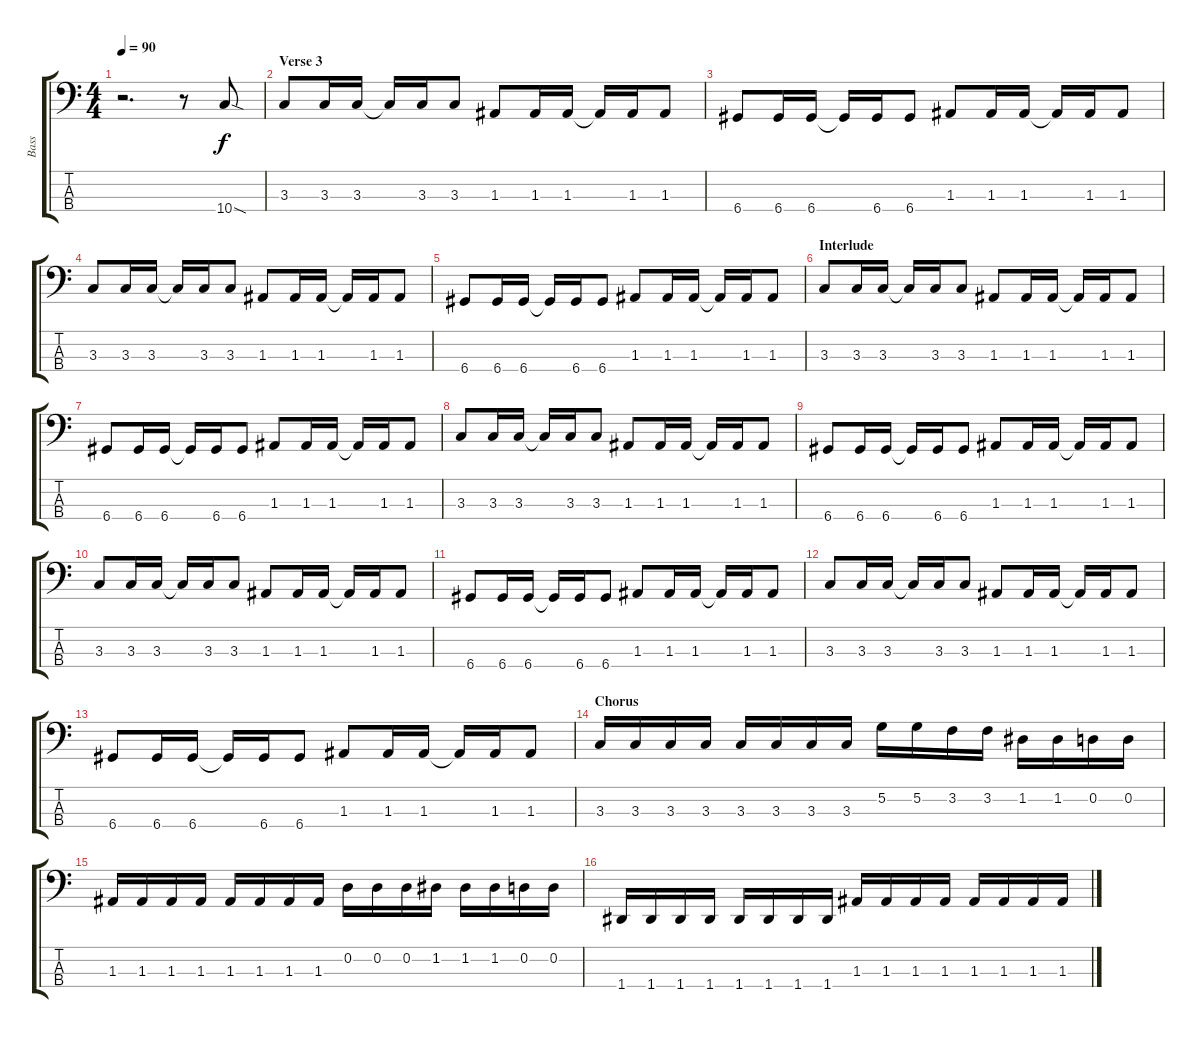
\track ("Bass" "Bass") {instrument electricbasspick}
\staff {score tabs}
\tuning (G2 D2 A1 D1) {hide}
\ts (4 4)
\tempo 90
\clef f4
\ks c
r.2{d dy f} r.8 10.4{sod}.8 |
\section ("" "Verse 3")
3.3.8 3.3.16 3.3.16 3.3{t}.16 3.3.16 3.3.8 1.3.8 1.3.16 1.3.16 1.3{t}.16 1.3.16 1.3.8 |
6.4.8 6.4.16 6.4.16 6.4{t}.16 6.4.16 6.4.8 1.3.8 1.3.16 1.3.16 1.3{t}.16 1.3.16 1.3.8 |
3.3.8 3.3.16 3.3.16 3.3{t}.16 3.3.16 3.3.8 1.3.8 1.3.16 1.3.16 1.3{t}.16 1.3.16 1.3.8 |
6.4.8 6.4.16 6.4.16 6.4{t}.16 6.4.16 6.4.8 1.3.8 1.3.16 1.3.16 1.3{t}.16 1.3.16 1.3.8 |
\section ("" "Interlude")
3.3.8 3.3.16 3.3.16 3.3{t}.16 3.3.16 3.3.8 1.3.8 1.3.16 1.3.16 1.3{t}.16 1.3.16 1.3.8 |
6.4.8 6.4.16 6.4.16 6.4{t}.16 6.4.16 6.4.8 1.3.8 1.3.16 1.3.16 1.3{t}.16 1.3.16 1.3.8 |
3.3.8 3.3.16 3.3.16 3.3{t}.16 3.3.16 3.3.8 1.3.8 1.3.16 1.3.16 1.3{t}.16 1.3.16 1.3.8 |
6.4.8 6.4.16 6.4.16 6.4{t}.16 6.4.16 6.4.8 1.3.8 1.3.16 1.3.16 1.3{t}.16 1.3.16 1.3.8 |
3.3.8 3.3.16 3.3.16 3.3{t}.16 3.3.16 3.3.8 1.3.8 1.3.16 1.3.16 1.3{t}.16 1.3.16 1.3.8 |
6.4.8 6.4.16 6.4.16 6.4{t}.16 6.4.16 6.4.8 1.3.8 1.3.16 1.3.16 1.3{t}.16 1.3.16 1.3.8 |
3.3.8 3.3.16 3.3.16 3.3{t}.16 3.3.16 3.3.8 1.3.8 1.3.16 1.3.16 1.3{t}.16 1.3.16 1.3.8 |
6.4.8 6.4.16 6.4.16 6.4{t}.16 6.4.16 6.4.8 1.3.8 1.3.16 1.3.16 1.3{t}.16 1.3.16 1.3.8 |
\section ("" "Chorus")
3.3.16 3.3.16 3.3.16 3.3.16 3.3.16 3.3.16 3.3.16 3.3.16 5.2.16 5.2.16 3.2.16 3.2.16 1.2.16 1.2.16 0.2.16 0.2.16 |
1.3.16 1.3.16 1.3.16 1.3.16 1.3.16 1.3.16 1.3.16 1.3.16 0.2.16 0.2.16 0.2.16 1.2.16 1.2.16 1.2.16 0.2.16 0.2.16 |
1.4.16 1.4.16 1.4.16 1.4.16 1.4.16 1.4.16 1.4.16 1.4.16 1.3.16 1.3.16 1.3.16 1.3.16 1.3.16 1.3.16 1.3.16 1.3.16
